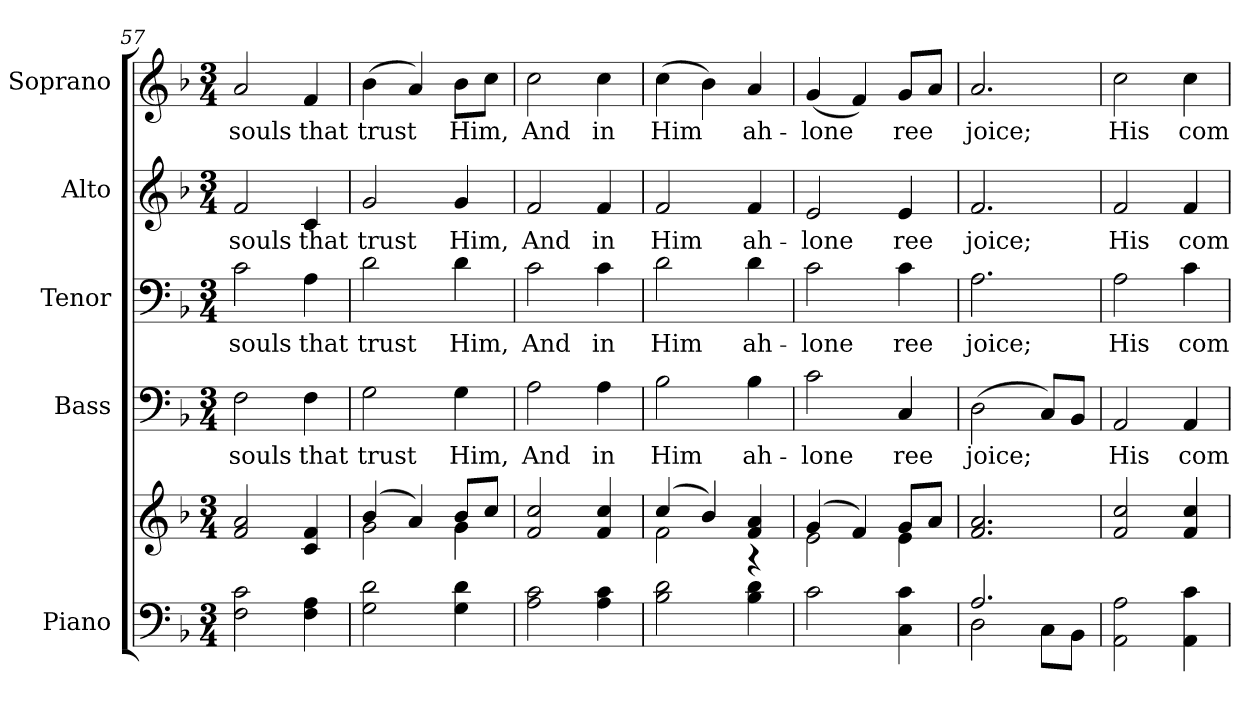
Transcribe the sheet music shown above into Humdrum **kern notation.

**kern	**kern	**kern	**text	**kern	**text	**kern	**text	**kern	**text
*part5	*part5	*part4	*part4	*part3	*part3	*part2	*part2	*part1	*part1
*staff6	*staff5	*staff4	*staff4	*staff3	*staff3	*staff2	*staff2	*staff1	*staff1
*I"Piano	*	*I"Bass	*	*I"Tenor	*	*I"Alto	*	*I"Soprano	*
*I'Pno.	*	*I'B.	*	*I'T.	*	*I'A.	*	*I'S.	*
*clefF4	*clefG2	*clefF4	*	*clefF4	*	*clefG2	*	*clefG2	*
*k[b-]	*k[b-]	*k[b-]	*	*k[b-]	*	*k[b-]	*	*k[b-]	*
*F:	*F:	*F:	*	*F:	*	*F:	*	*F:	*
*M3/4	*M3/4	*M3/4	*	*M3/4	*	*M3/4	*	*M3/4	*
=57	=57	=57	=57	=57	=57	=57	=57	=57	=57
!	!	!	!LO:LY:b:color=#000000	!	!	!	!	!	!
!	!	!	!	!	!LO:LY:b:color=#000000	!	!	!	!
!	!	!	!	!	!	!	!LO:LY:b:color=#000000	!	!
!	!	!	!	!	!	!	!	!	!LO:LY:b:color=#000000
2Fi\ 2ci	2fi/ 2ai	2Fi\	souls	2ci\	souls	2fi/	souls	2ai/	souls
!	!	!	!LO:LY:b:color=#000000	!	!	!	!	!	!
!	!	!	!	!	!LO:LY:b:color=#000000	!	!	!	!
!	!	!	!	!	!	!	!LO:LY:b:color=#000000	!	!
!	!	!	!	!	!	!	!	!	!LO:LY:b:color=#000000
4Fi\ 4Ai	4ci/ 4fi	4Fi\	that	4Ai\	that	4ci/	that	4fi/	that
=58	=58	=58	=58	=58	=58	=58	=58	=58	=58
*	*^	*	*	*	*	*	*	*	*
!	!	!	!	!LO:LY:b:color=#000000	!	!	!	!	!	!
!	!	!	!	!	!	!LO:LY:b:color=#000000	!	!	!	!
!	!	!	!	!	!	!	!	!LO:LY:b:color=#000000	!	!
!	!	!	!	!	!	!	!	!	!	!LO:LY:b:color=#000000
2Gi\ 2di	(4b-i/	2gi\	2Gi\	trust	2di\	trust	2gi/	trust	(4b-i\	trust
.	4ai/)	.	.	.	.	.	.	.	4ai/)	.
!	!	!	!	!LO:LY:b:color=#000000	!	!	!	!	!	!
!	!	!	!	!	!	!LO:LY:b:color=#000000	!	!	!	!
!	!	!	!	!	!	!	!	!LO:LY:b:color=#000000	!	!
!	!	!	!	!	!	!	!	!	!	!LO:LY:b:color=#000000
4Gi\ 4di	8b-i/L	4gi\	4Gi\	Him,	4di\	Him,	4gi/	Him,	8b-i\L	Him,
.	8cci/J	.	.	.	.	.	.	.	8cci\J	.
*	*v	*v	*	*	*	*	*	*	*	*
!!LO:PB:g=z
=59	=59	=59	=59	=59	=59	=59	=59	=59	=59
!	!	!	!LO:LY:b:color=#000000	!	!	!	!	!	!
!	!	!	!	!	!LO:LY:b:color=#000000	!	!	!	!
!	!	!	!	!	!	!	!LO:LY:b:color=#000000	!	!
!	!	!	!	!	!	!	!	!	!LO:LY:b:color=#000000
2Ai\ 2ci	2fi/ 2cci	2Ai\	And	2ci\	And	2fi/	And	2cci\	And
!	!	!	!LO:LY:b:color=#000000	!	!	!	!	!	!
!	!	!	!	!	!LO:LY:b:color=#000000	!	!	!	!
!	!	!	!	!	!	!	!LO:LY:b:color=#000000	!	!
!	!	!	!	!	!	!	!	!	!LO:LY:b:color=#000000
4Ai\ 4ci	4fi/ 4cci	4Ai\	in	4ci\	in	4fi/	in	4cci\	in
=60	=60	=60	=60	=60	=60	=60	=60	=60	=60
*	*^	*	*	*	*	*	*	*	*
!	!	!	!	!LO:LY:b:color=#000000	!	!	!	!	!	!
!	!	!	!	!	!	!LO:LY:b:color=#000000	!	!	!	!
!	!	!	!	!	!	!	!	!LO:LY:b:color=#000000	!	!
!	!	!	!	!	!	!	!	!	!	!LO:LY:b:color=#000000
2B-i\ 2di	(4cci/	2fi\	2B-i\	Him	2di\	Him	2fi/	Him	(4cci\	Him
.	4b-i/)	.	.	.	.	.	.	.	4b-i\)	.
!	!	!	!	!LO:LY:b:color=#000000	!	!	!	!	!	!
!	!	!	!	!	!	!LO:LY:b:color=#000000	!	!	!	!
!	!	!	!	!	!	!	!	!LO:LY:b:color=#000000	!	!
!	!	!	!	!	!	!	!	!	!	!LO:LY:b:color=#000000
4B-i\ 4di	4fi/ 4ai	4r	4B-i\	ah-	4di\	ah-	4fi/	ah-	4ai/	ah-
=61	=61	=61	=61	=61	=61	=61	=61	=61	=61	=61
!	!	!	!	!LO:LY:b:color=#000000	!	!	!	!	!	!
!	!	!	!	!	!	!LO:LY:b:color=#000000	!	!	!	!
!	!	!	!	!	!	!	!	!LO:LY:b:color=#000000	!	!
!	!	!	!	!	!	!	!	!	!	!LO:LY:b:color=#000000
2ci\	(4gi/	2ei\	2ci\	-lone	2ci\	-lone	2ei/	-lone	(4gi/	-lone
.	4fi/)	.	.	.	.	.	.	.	4fi/)	.
!	!	!	!	!LO:LY:b:color=#000000	!	!	!	!	!	!
!	!	!	!	!	!	!LO:LY:b:color=#000000	!	!	!	!
!	!	!	!	!	!	!	!	!LO:LY:b:color=#000000	!	!
!	!	!	!	!	!	!	!	!	!	!LO:LY:b:color=#000000
4Ci\ 4ci	8gi/L	4ei\	4Ci/	ree	4ci\	ree	4ei/	ree	8gi/L	ree
.	8ai/J	.	.	.	.	.	.	.	8ai/J	.
*	*v	*v	*	*	*	*	*	*	*	*
!!LO:PB:g=z
=62	=62	=62	=62	=62	=62	=62	=62	=62	=62
*^	*	*	*	*	*	*	*	*	*
!	!	!	!	!LO:LY:b:color=#000000	!	!	!	!	!	!
!	!	!	!	!	!	!LO:LY:b:color=#000000	!	!	!	!
!	!	!	!	!	!	!	!	!LO:LY:b:color=#000000	!	!
!	!	!	!	!	!	!	!	!	!	!LO:LY:b:color=#000000
2.Ai/	2Di\	2.fi/ 2.ai	(2Di\	joice;	2.Ai\	joice;	2.fi/	joice;	2.ai/	joice;
.	8Ci\L	.	8Ci/L)	.	.	.	.	.	.	.
.	8BB-i\J	.	8BB-i/J	.	.	.	.	.	.	.
*v	*v	*	*	*	*	*	*	*	*	*
=63	=63	=63	=63	=63	=63	=63	=63	=63	=63
*^	*	*	*	*	*	*	*	*	*
!	!	!	!	!LO:LY:b:color=#000000	!	!	!	!	!	!
*v	*v	*	*	*	*	*	*	*	*	*
*^	*	*	*	*	*	*	*	*	*
!	!	!	!	!	!	!LO:LY:b:color=#000000	!	!	!	!
*v	*v	*	*	*	*	*	*	*	*	*
*^	*	*	*	*	*	*	*	*	*
!	!	!	!	!	!	!	!	!LO:LY:b:color=#000000	!	!
*v	*v	*	*	*	*	*	*	*	*	*
*^	*	*	*	*	*	*	*	*	*
!	!	!	!	!	!	!	!	!	!	!LO:LY:b:color=#000000
*v	*v	*	*	*	*	*	*	*	*	*
2AAi\ 2Ai	2fi/ 2cci	2AAi/	His	2Ai\	His	2fi/	His	2cci\	His
!	!	!	!LO:LY:b:color=#000000	!	!	!	!	!	!
!	!	!	!	!	!LO:LY:b:color=#000000	!	!	!	!
!	!	!	!	!	!	!	!LO:LY:b:color=#000000	!	!
!	!	!	!	!	!	!	!	!	!LO:LY:b:color=#000000
4AAi\ 4ci	4fi/ 4cci	4AAi/	com-	4ci\	com-	4fi/	com-	4cci\	com-
=	=	=	=	=	=	=	=	=	=
*-	*-	*-	*-	*-	*-	*-	*-	*-	*-
